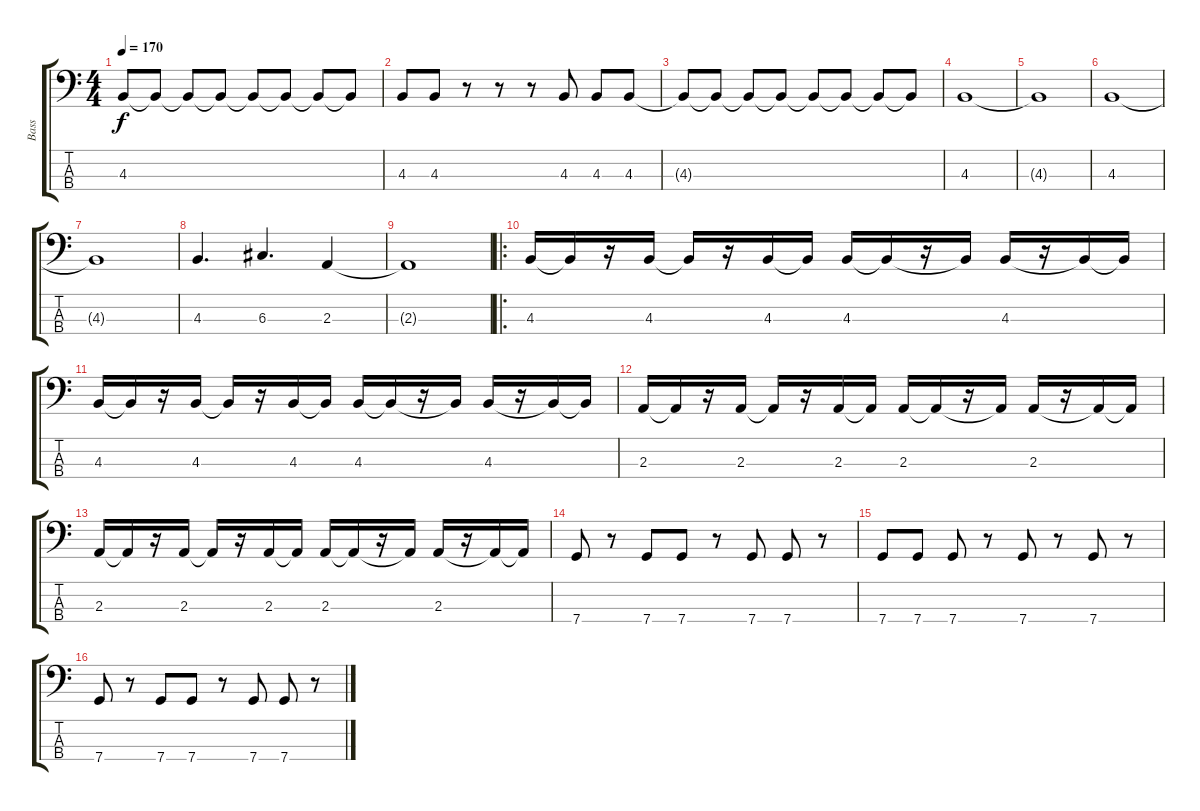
\track ("Bass" "Bass") {instrument electricbasspick}
\staff {score tabs}
\tuning (F2 C2 G1 C1) {hide}
\ts (4 4)
\tempo 170
\clef f4
\ks c
4.3{t}.8{dy f} 4.3{t}.8 4.3{t}.8 4.3{t}.8 4.3{t}.8 4.3{t}.8 4.3{t}.8 4.3{t}.8 |
4.3.8 4.3.8 r.8 r.8 r.8 4.3.8 4.3.8 4.3.8 |
4.3{t}.8 4.3{t}.8 4.3{t}.8 4.3{t}.8 4.3{t}.8 4.3{t}.8 4.3{t}.8 4.3{t}.8 |
4.3.1 |
4.3{t}.1 |
4.3.1 |
4.3{t}.1 |
4.3.4{d} 6.3.4{d} 2.3.4 |
2.3{t}.1 |
\ro
4.3.16 4.3{t}.16 r.16 4.3.16 4.3{t}.16 r.16 4.3.16 4.3{t}.16 4.3.16 4.3{t}.16 r.16 4.3{t}.16 4.3.16 r.16 4.3{t}.16 4.3{t}.16 |
4.3.16 4.3{t}.16 r.16 4.3.16 4.3{t}.16 r.16 4.3.16 4.3{t}.16 4.3.16 4.3{t}.16 r.16 4.3{t}.16 4.3.16 r.16 4.3{t}.16 4.3{t}.16 |
2.3.16 2.3{t}.16 r.16 2.3.16 2.3{t}.16 r.16 2.3.16 2.3{t}.16 2.3.16 2.3{t}.16 r.16 2.3{t}.16 2.3.16 r.16 2.3{t}.16 2.3{t}.16 |
2.3.16 2.3{t}.16 r.16 2.3.16 2.3{t}.16 r.16 2.3.16 2.3{t}.16 2.3.16 2.3{t}.16 r.16 2.3{t}.16 2.3.16 r.16 2.3{t}.16 2.3{t}.16 |
7.4.8 r.8 7.4.8 7.4.8 r.8 7.4.8 7.4.8 r.8 |
7.4.8 7.4.8 7.4.8 r.8 7.4.8 r.8 7.4.8 r.8 |
7.4.8 r.8 7.4.8 7.4.8 r.8 7.4.8 7.4.8 r.8
